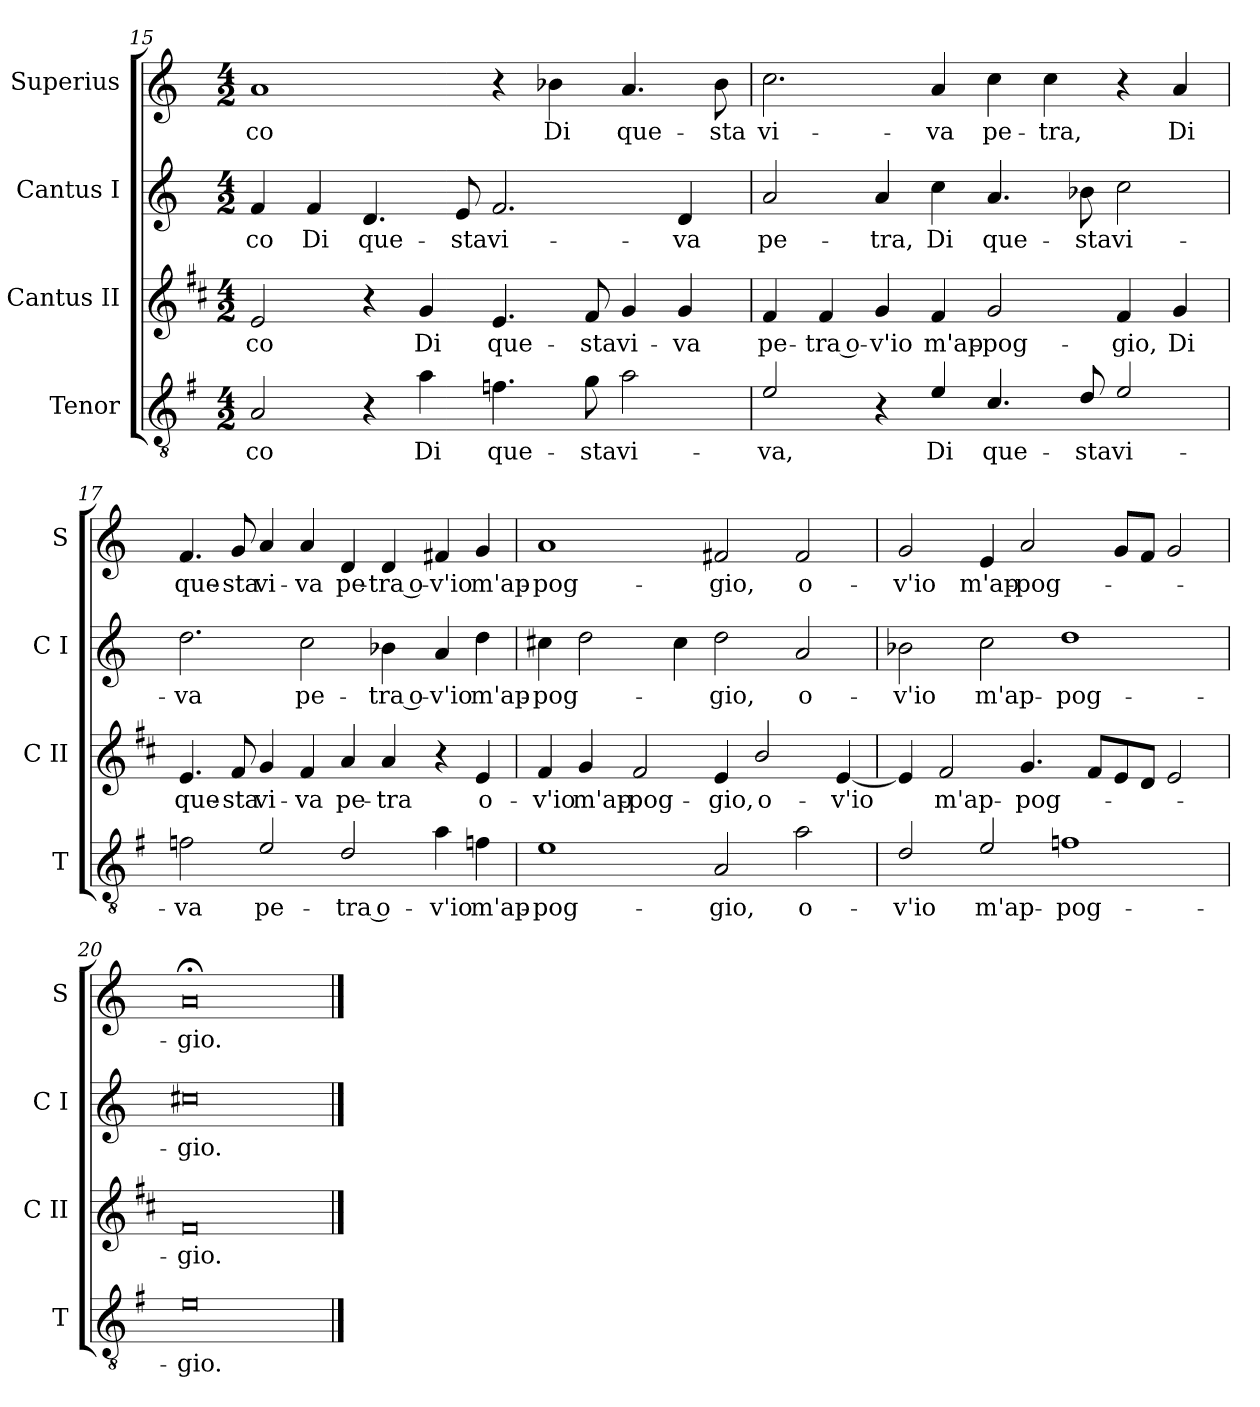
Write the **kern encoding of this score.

**kern	**text	**kern	**text	**kern	**text	**kern	**text
*part4	*part4	*part3	*part3	*part2	*part2	*part1	*part1
*staff4	*staff4	*staff3	*staff3	*staff2	*staff2	*staff1	*staff1
*I"Tenor	*	*I"Cantus II	*	*I"Cantus I	*	*I"Superius	*
*I'T	*	*I'C II	*	*I'C I	*	*I'S	*
*clefGv2	*	*clefG2	*	*clefG2	*	*clefG2	*
*ITrd4c7	*	*ITrd1c2	*	*	*	*	*
*k[]	*	*k[]	*	*k[]	*	*k[]	*
*C:	*	*C:	*	*C:	*	*C:	*
*M4/2	*	*M4/2	*	*M4/2	*	*M4/2	*
=15	=15	=15	=15	=15	=15	=15	=15
!	!LO:LY:b	!	!LO:LY:b	!	!LO:LY:b	!	!LO:LY:b
2D/	-co	2d/	-co	4f/	-co	1a	-co
!	!	!	!	!	!LO:LY:b	!	!
.	.	.	.	4f/	Di	.	.
!	!	!	!	!	!LO:LY:b	!	!
4rA	.	4ra	.	4.d/	que-	.	.
!	!LO:LY:b	!	!LO:LY:b	!	!	!	!
4d\	Di	4f/	Di	.	.	.	.
!	!	!	!	!	!LO:LY:b	!	!
.	.	.	.	8e/	-sta	.	.
!	!LO:LY:b	!	!LO:LY:b	!	!LO:LY:b	!	!
4.B-X\	que-	4.d/	que-	2.f/	vi-	4ra	.
!	!	!	!	!	!	!	!LO:LY:b
.	.	.	.	.	.	4b-X\	Di
!	!LO:LY:b	!	!LO:LY:b	!	!	!	!
8c\	-sta	8e/	-sta	.	.	.	.
!	!LO:LY:b	!	!LO:LY:b	!	!	!	!LO:LY:b
2d\	vi-	4f/	vi-	.	.	4.a/	que-
!	!	!	!LO:LY:b	!	!LO:LY:b	!	!
.	.	4f/	-va	4d/	-va	.	.
!	!	!	!	!	!	!	!LO:LY:b
.	.	.	.	.	.	8b-\	-sta
!!LO:LB:g=z
=16	=16	=16	=16	=16	=16	=16	=16
!	!LO:LY:b	!	!LO:LY:b	!	!LO:LY:b	!	!LO:LY:b
2A/	-va,	4e/	pe-	2a/	pe-	2.cc\	vi-
!	!	!	!LO:LY:b	!	!	!	!
.	.	4e/	-tra o-	.	.	.	.
!	!	!	!LO:LY:b	!	!LO:LY:b	!	!
4rA	.	4f/	-v'io	4a/	-tra,	.	.
!	!LO:LY:b	!	!LO:LY:b	!	!LO:LY:b	!	!LO:LY:b
4A/	Di	4e/	m'ap-	4cc\	Di	4a/	-va
!	!LO:LY:b	!	!LO:LY:b	!	!LO:LY:b	!	!LO:LY:b
4.F/	que-	2f/	-pog-	4.a/	que-	4cc\	pe-
!	!	!	!	!	!	!	!LO:LY:b
.	.	.	.	.	.	4cc\	-tra,
!	!LO:LY:b	!	!	!	!LO:LY:b	!	!
8G/	-sta	.	.	8b-X\	-sta	.	.
!	!LO:LY:b	!	!LO:LY:b	!	!LO:LY:b	!	!
2A/	vi-	4e/	-gio,	2cc\	vi-	4ra	.
!	!	!	!LO:LY:b	!	!	!	!LO:LY:b
.	.	4f/	Di	.	.	4a/	Di
=17	=17	=17	=17	=17	=17	=17	=17
!	!LO:LY:b	!	!LO:LY:b	!	!LO:LY:b	!	!LO:LY:b
2B-X\	-va	4.d/	que-	2.dd\	-va	4.f/	que-
!	!	!	!LO:LY:b	!	!	!	!LO:LY:b
.	.	8e/	-sta	.	.	8g/	-sta
!	!LO:LY:b	!	!LO:LY:b	!	!	!	!LO:LY:b
2A/	pe-	4f/	vi-	.	.	4a/	vi-
!	!	!	!LO:LY:b	!	!LO:LY:b	!	!LO:LY:b
.	.	4e/	-va	2cc\	pe-	4a/	-va
!	!LO:LY:b	!	!LO:LY:b	!	!	!	!LO:LY:b
2G/	-tra o-	4g/	pe-	.	.	4d/	pe-
!	!	!	!LO:LY:b	!	!LO:LY:b	!	!LO:LY:b
.	.	4g/	-tra	4b-X\	-tra o-	4d/	-tra o-
!	!LO:LY:b	!	!	!	!LO:LY:b	!	!LO:LY:b
4d\	-v'io	4ra	.	4a/	-v'io	4f#X/	-v'io
!	!LO:LY:b	!	!LO:LY:b	!	!LO:LY:b	!	!LO:LY:b
4B-X\	m'ap-	4d/	o-	4dd\	m'ap-	4g/	m'ap-
=18	=18	=18	=18	=18	=18	=18	=18
!	!LO:LY:b	!	!LO:LY:b	!	!LO:LY:b	!	!LO:LY:b
1A	-pog-	4e/	-v'io	4cc#X\	-pog-	1a	-pog-
!	!	!	!LO:LY:b	!	!	!	!
.	.	4f/	m'ap-	2dd\	.	.	.
!	!	!	!LO:LY:b	!	!	!	!
.	.	2e/	-pog-	.	.	.	.
.	.	.	.	4cc#\	.	.	.
!	!LO:LY:b	!	!LO:LY:b	!	!LO:LY:b	!	!LO:LY:b
2D/	-gio,	4d/	-gio,	2dd\	-gio,	2f#X/	-gio,
!	!	!	!LO:LY:b	!	!	!	!
.	.	2a/	o-	.	.	.	.
!	!LO:LY:b	!	!	!	!LO:LY:b	!	!LO:LY:b
2d\	o-	.	.	2a/	o-	2f#/	o-
!	!	!	!LO:LY:b	!	!	!	!
.	.	[4d/	-v'io	.	.	.	.
=19	=19	=19	=19	=19	=19	=19	=19
!	!LO:LY:b	!	!	!	!LO:LY:b	!	!LO:LY:b
2G/	-v'io	4d/]	.	2b-X\	-v'io	2g/	-v'io
!	!	!	!LO:LY:b	!	!	!	!
.	.	2e/	m'ap-	.	.	.	.
!	!LO:LY:b	!	!	!	!LO:LY:b	!	!LO:LY:b
2A/	m'ap-	.	.	2cc\	m'ap-	4e/	m'ap-
!	!	!	!LO:LY:b	!	!	!	!LO:LY:b
.	.	4.f/	-pog-	.	.	2a/	-pog-
!	!LO:LY:b	!	!	!	!LO:LY:b	!	!
1B-X	-pog-	.	.	1dd	-pog-	.	.
.	.	8e/L	.	.	.	.	.
.	.	8d/	.	.	.	8g/L	.
.	.	8c/J	.	.	.	8f/J	.
.	.	2d/	.	.	.	2g/	.
=20	=20	=20	=20	=20	=20	=20	=20
!	!LO:LY:b	!	!LO:LY:b	!	!LO:LY:b	!	!LO:LY:b
0A	-gio.	0e	-gio.	0cc#X	-gio.	0a;<	-gio.
==	==	==	==	==	==	==	==
*-	*-	*-	*-	*-	*-	*-	*-
